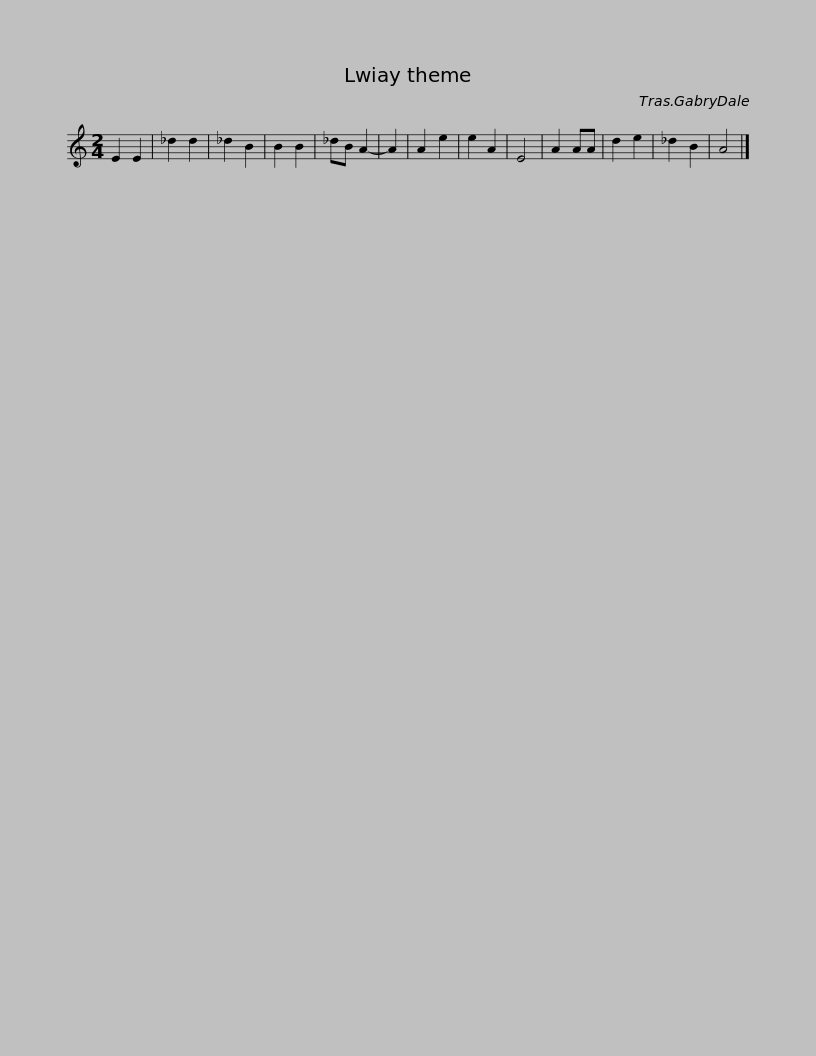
X:1
L:1/8
M:2/4
I:linebreak $
K:C
V:1 treble
V:1
 E2 E2 | _d2 d2 | _d2 B2 | B2 B2 | _dB A2- | %5
 A2 | A2 e2 | e2 A2 | E4 | A2 AA | %10
 d2 e2 | _d2 B2 | A4 |] %13
